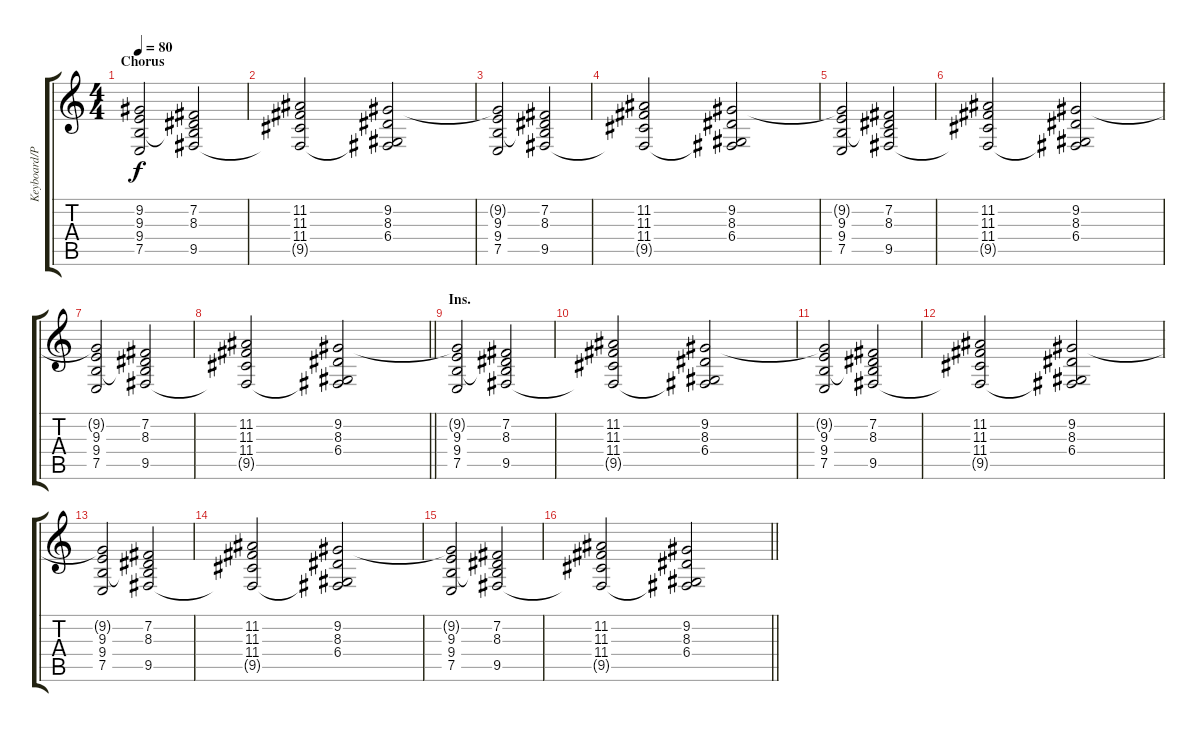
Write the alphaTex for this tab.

\track ("Keyboard/Pad" "Keyboard/P") {instrument pad2warm}
\staff {score tabs}
\tuning (E4 B3 G3 D3 A2 E2) {hide}
\ts (4 4)
\section ("" "Chorus")
\tempo 80
\clef g2
\ks c
(9.2{t} 9.3 9.4 7.5).2{dy f} (7.2 8.3 9.4{t} 9.5).2 |
(11.2 11.3 11.4 9.5{t}).2 (9.2 8.3 6.4 9.5{t}).2 |
(9.2{t} 9.3 9.4 7.5).2 (7.2 8.3 9.4{t} 9.5).2 |
(11.2 11.3 11.4 9.5{t}).2 (9.2 8.3 6.4 9.5{t}).2 |
(9.2{t} 9.3 9.4 7.5).2 (7.2 8.3 9.4{t} 9.5).2 |
(11.2 11.3 11.4 9.5{t}).2 (9.2 8.3 6.4 9.5{t}).2 |
(9.2{t} 9.3 9.4 7.5).2 (7.2 8.3 9.4{t} 9.5).2 |
\barLineRight lightlight
(11.2 11.3 11.4 9.5{t}).2 (9.2 8.3 6.4 9.5{t}).2 |
\section ("" "Ins.")
(9.2{t} 9.3 9.4 7.5).2 (7.2 8.3 9.4{t} 9.5).2 |
(11.2 11.3 11.4 9.5{t}).2 (9.2 8.3 6.4 9.5{t}).2 |
(9.2{t} 9.3 9.4 7.5).2 (7.2 8.3 9.4{t} 9.5).2 |
(11.2 11.3 11.4 9.5{t}).2 (9.2 8.3 6.4 9.5{t}).2 |
(9.2{t} 9.3 9.4 7.5).2 (7.2 8.3 9.4{t} 9.5).2 |
(11.2 11.3 11.4 9.5{t}).2 (9.2 8.3 6.4 9.5{t}).2 |
(9.2{t} 9.3 9.4 7.5).2 (7.2 8.3 9.4{t} 9.5).2 |
\barLineRight lightlight
(11.2 11.3 11.4 9.5{t}).2 (9.2 8.3 6.4 9.5{t}).2
